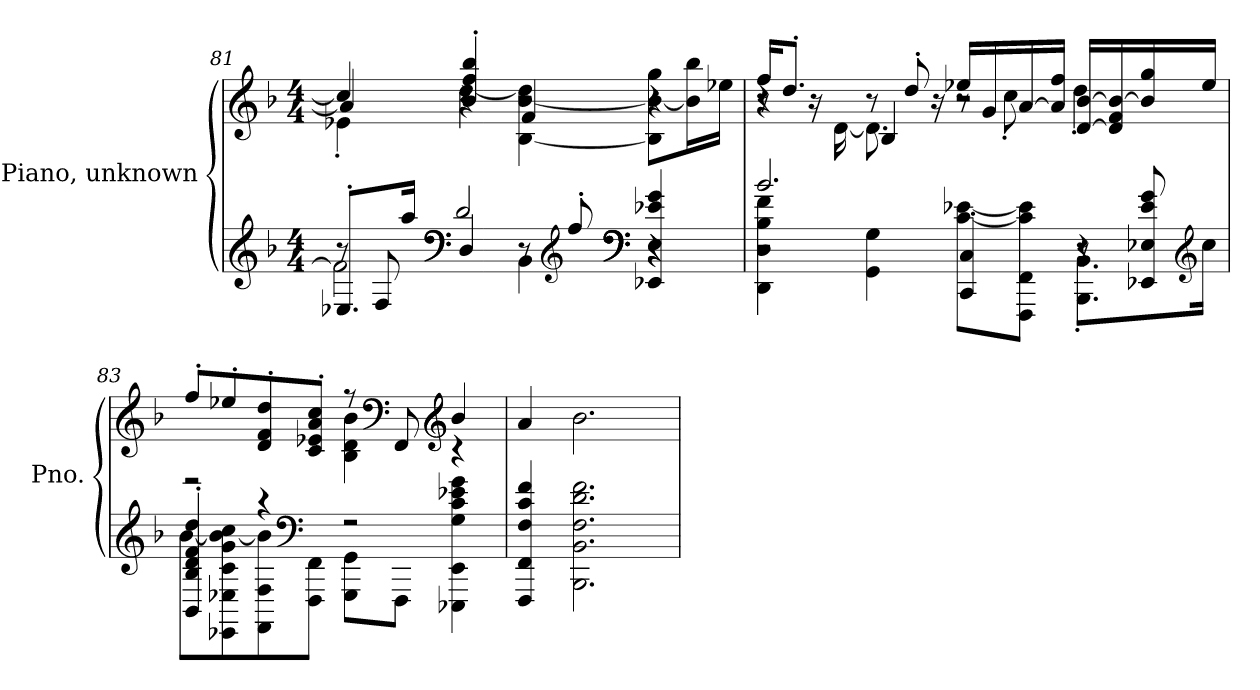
**kern	**kern
*part1	*part1
*staff2	*staff1
*I"Piano, unknown	*
*I'Pno.	*
!!LO:LB:g=z
*clefG2	*clefG2
*k[b-]	*k[b-]
*M4/4	*M4/4
=81	=81
*^	*^
*	*^	*	*^
8.E-X'/L	2f\]	8r	4cc/]	4e-X'\	4a/]
.	.	8F/	.	.	.
16aa/Jk	.	.	.	.	.
*clefF4	*	*	*	*	*
4D/	.	2d/	4r	[4dd\	4b-/' 4ff/' 4bb-/'
8r	4BB-\	.	2r	[4B-\ [4b-\ 4dd\]	4f/
*clefG2	*	*	*	*	*
8ff'/	.	.	.	.	.
*clefF4	*	*	*	*	*
4EE-X/ 4E-/ 4e-X/ 4g/	4r	4r	.	8B-\] 8b-\_ 8gg\L	4r
.	.	.	.	16b-\] 16bb-\L	.
.	.	.	.	16ee-X\JJ	.
=82	=82	=82	=82	=82	=82
2.b-/	4DD\ 4D\ 4B-\ 4f\	2r	16ff/KL	8r	4r
.	.	.	8.dd'/J	.	.
.	.	.	.	16r	.
.	.	.	.	[16d\	.
.	4GG\ 4G\	.	8r	8.d\]	4B-/
.	.	.	8dd'/	.	.
.	.	.	.	16r	.
.	[8c\ [8e-X\L	4CC/' 4C/'	16ee-X/LL	8r	2r
.	.	.	16g/	.	.
.	8FFF\ 8FF\ 8c\] 8e-\]J	.	[16a/	8cc'\	.
.	.	.	16a/] 16ff/JJ	.	.
8r	8.BBB-\' 8.BB-\'L	4r	[16d/ [16b-/LL	4dd'\	.
.	.	.	16d/] 16f/ 16b-/_	.	.
8EE-X/ 8E-X/ 8e-/ 8g/	.	.	16b-/] 16gg/	.	.
*clefG2	*	*	*	*	*
.	16cc\Jk	.	16ee-/JJ	.	.
*	*v	*v	*	*	*
*	*	*	*v	*v
!!LO:LB:g=z
=83	=83	=83	=83
4BB-/' 4B-/' 4d/' 4f/' 4dd/'	[8b-\L	8ff'/L	2r
.	8EE-X\ 8E-X\ 8c\ 8g\ 8b-\_ 8cc\	8ee-X'/	.
4r	8FF\ 8F\ 8b-\]	8d/' 8f/' 8dd/'	.
*clefF4	*	*	*
.	8FFF\ 8FF\J	8c/' 8e-X/' 8a/' 8cc/'J	.
2r	8GGG\ 8GG\L	8r	4B-\ 4d\ 4b-\
*	*	*clefF4	*
.	8FFF\J	8FF/	.
*	*	*clefG2	*
.	4EEE-X\ 4EE-\ 4G\ 4c\ 4e-X\ 4g\	4b-/	4r
*v	*v	*	*
*	*v	*v
=84	=84
4FFF/ 4FF/ 4F/ 4c/ 4f/	4a/
2.BBB-\ 2.BB-\ 2.F\ 2.d\ 2.f\	2.b-\
=	=
*-	*-
